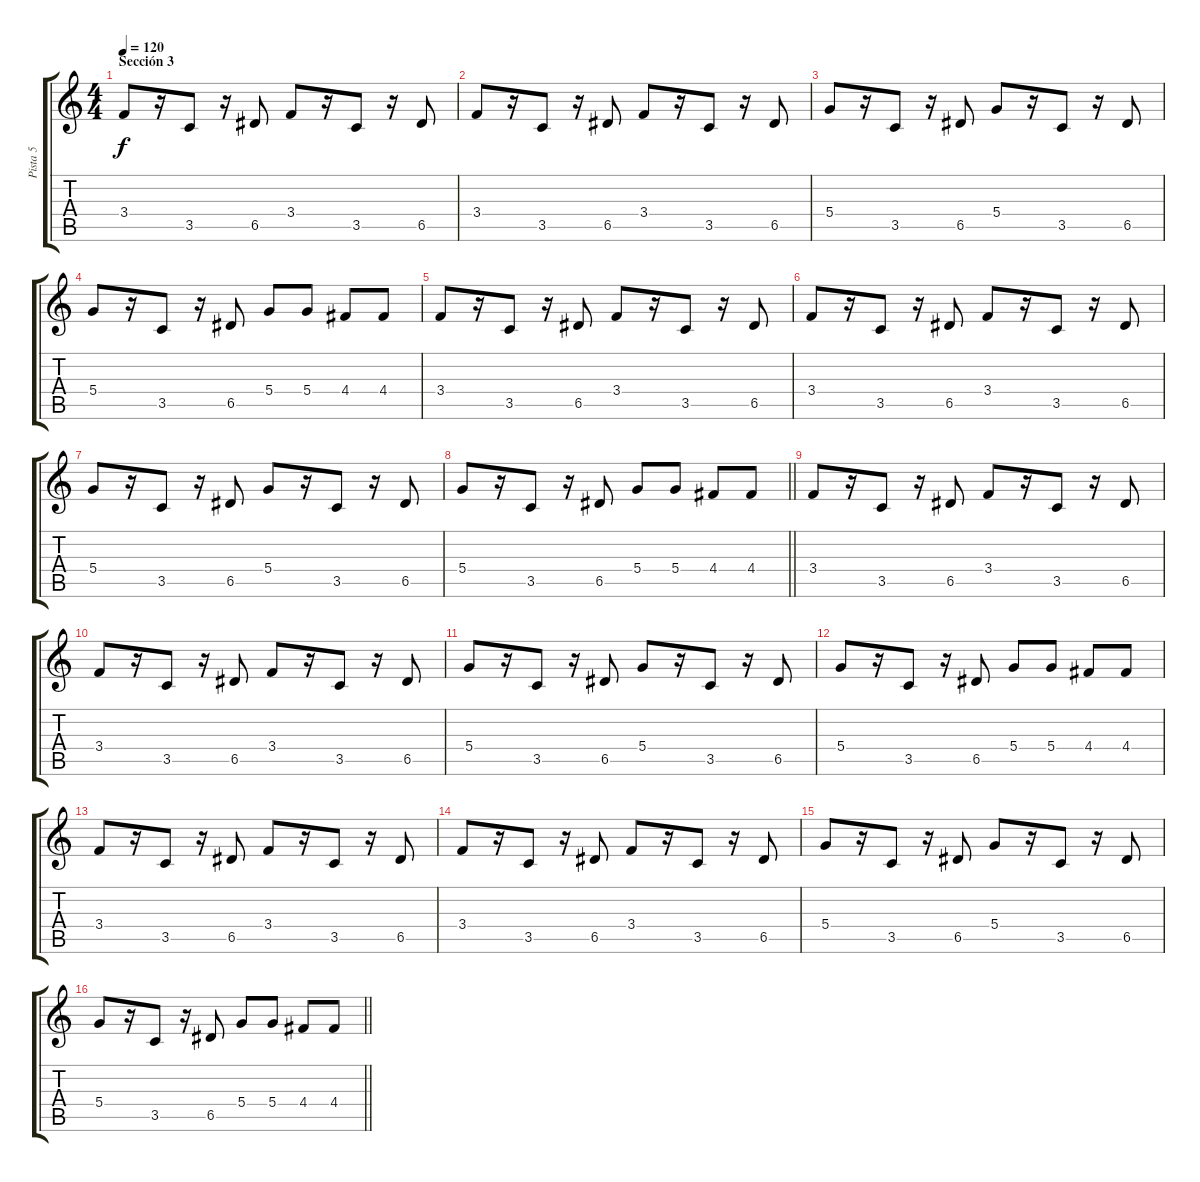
\track ("Pista 5" "Pista 5") {instrument electricguitarjazz}
\staff {score tabs}
\tuning (E4 B3 G3 D3 A2 E2) {hide}
\ts (4 4)
\section ("" "Sección 3")
\tempo 120
\clef g2
\ks c
3.4.8{dy f} r.16 3.5.8 r.16 6.5.8 3.4.8 r.16 3.5.8 r.16 6.5.8 |
3.4.8 r.16 3.5.8 r.16 6.5.8 3.4.8 r.16 3.5.8 r.16 6.5.8 |
5.4.8 r.16 3.5.8 r.16 6.5.8 5.4.8 r.16 3.5.8 r.16 6.5.8 |
5.4.8 r.16 3.5.8 r.16 6.5.8 5.4.8 5.4.8 4.4.8 4.4.8 |
3.4.8 r.16 3.5.8 r.16 6.5.8 3.4.8 r.16 3.5.8 r.16 6.5.8 |
3.4.8 r.16 3.5.8 r.16 6.5.8 3.4.8 r.16 3.5.8 r.16 6.5.8 |
5.4.8 r.16 3.5.8 r.16 6.5.8 5.4.8 r.16 3.5.8 r.16 6.5.8 |
\barLineRight lightlight
5.4.8 r.16 3.5.8 r.16 6.5.8 5.4.8 5.4.8 4.4.8 4.4.8 |
3.4.8 r.16 3.5.8 r.16 6.5.8 3.4.8 r.16 3.5.8 r.16 6.5.8 |
3.4.8 r.16 3.5.8 r.16 6.5.8 3.4.8 r.16 3.5.8 r.16 6.5.8 |
5.4.8 r.16 3.5.8 r.16 6.5.8 5.4.8 r.16 3.5.8 r.16 6.5.8 |
5.4.8 r.16 3.5.8 r.16 6.5.8 5.4.8 5.4.8 4.4.8 4.4.8 |
3.4.8 r.16 3.5.8 r.16 6.5.8 3.4.8 r.16 3.5.8 r.16 6.5.8 |
3.4.8 r.16 3.5.8 r.16 6.5.8 3.4.8 r.16 3.5.8 r.16 6.5.8 |
5.4.8 r.16 3.5.8 r.16 6.5.8 5.4.8 r.16 3.5.8 r.16 6.5.8 |
\barLineRight lightlight
5.4.8 r.16 3.5.8 r.16 6.5.8 5.4.8 5.4.8 4.4.8 4.4.8
